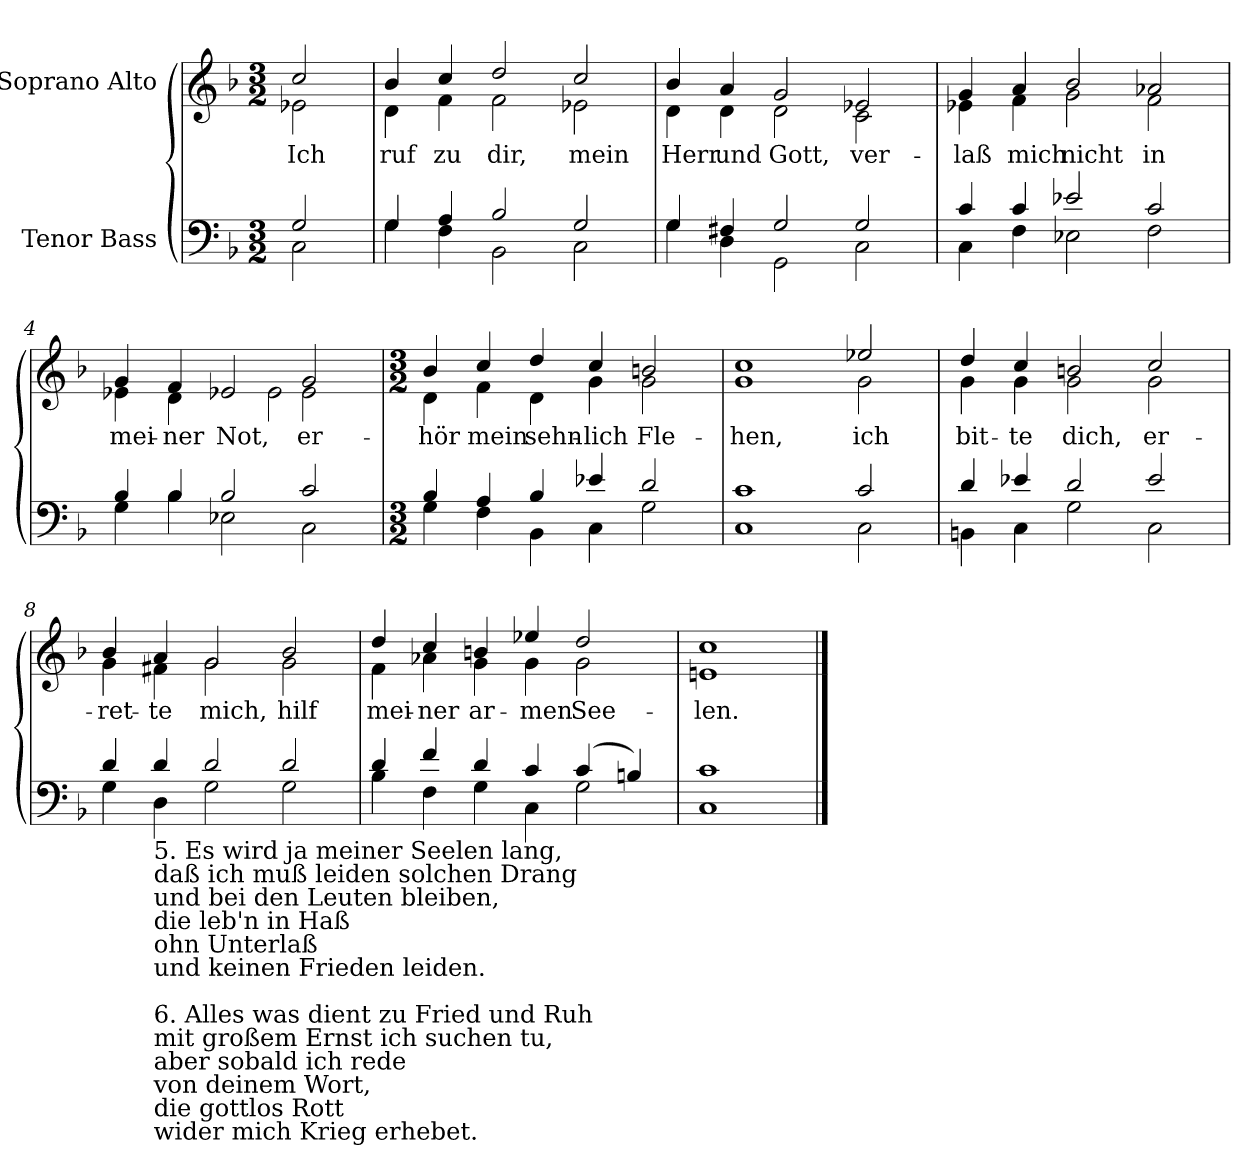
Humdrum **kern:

**kern	**kern	**text
*part2	*part1	*part1
*staff2	*staff1	*staff1
*I"Tenor Bass	*I"Soprano Alto	*
*clefF4	*clefG2	*
*k[b-]	*k[b-]	*
*F:	*F:	*
*M3/2	*M3/2	*
=	=	=
*^	*	*
!	!	!LO:TX:a:cj:t=Cornelius Becker\n(1561-1604)	!
!	!	!LO:TX:a:cj:t=Psalm 120, SWV 225	!
!	!	!LO:TX:a:cj:t=Heinrich Schütz\n(1585-1672)	!
!	!	!	!LO:LY:b
*	*	*^	*
2G/	2C\	2cc/	2e-X\	Ich
=1	=1	=1	=1	=1
!	!	!	!	!LO:LY:b
4G/	4G\	4b-/	4d\	ruf
!	!	!	!	!LO:LY:b
4A/	4F\	4cc/	4f\	zu
!	!	!	!	!LO:LY:b
2B-/	2BB-\	2dd/	2f\	dir,
!	!	!	!	!LO:LY:b
2G/	2C\	2cc/	2e-X\	mein
=2	=2	=2	=2	=2
!	!	!	!	!LO:LY:b
4G/	4G\	4b-/	4d\	Herr
!	!	!	!	!LO:LY:b
4F#X/	4D\	4a/	4d\	und
!	!	!	!	!LO:LY:b
2G/	2GG\	2g/	2d\	Gott,
!	!	!	!	!LO:LY:b
2G/	2C\	2e-X/	2c\	ver-
=3	=3	=3	=3	=3
!	!	!	!	!LO:LY:b
4c/	4C\	4g/	4e-X\	-laß
!	!	!	!	!LO:LY:b
4c/	4F\	4a/	4f\	mich
!	!	!	!	!LO:LY:b
2e-X/	2E-X\	2b-/	2g\	nicht
!	!	!	!	!LO:LY:b
2c/	2F\	2a-X/	2f\	in
=4	=4	=4	=4	=4
!	!	!	!	!LO:LY:b
4B-/	4G\	4g/	4e-X\	mei-
!	!	!	!	!LO:LY:b
4B-/	4B-\	4f/	4d\	-ner
!	!	!	!	!LO:LY:b
2B-/	2E-X\	2e-X/	2e-\	Not,
!	!	!	!	!LO:LY:b
2c/	2C\	2g/	2e-\	er-
!!LO:LB:g=z	!!
=5	=5	=5	=5	=5
*M3/2	*	*M3/2	*	*
!	!	!	!	!LO:LY:b
4B-/	4G\	4b-/	4d\	-hör
!	!	!	!	!LO:LY:b
4A/	4F\	4cc/	4f\	mein
!	!	!	!	!LO:LY:b
4B-/	4BB-\	4dd/	4d\	sehn-
!	!	!	!	!LO:LY:b
4e-X/	4C\	4cc/	4g\	-lich
!	!	!	!	!LO:LY:b
2d/	2G\	2bn/	2g\	Fle-
=6	=6	=6	=6	=6
!	!	!	!	!LO:LY:b
1c/	1C\	1cc/	1g\	-hen,
!	!	!	!	!LO:LY:b
2c/	2C\	2ee-X/	2g\	ich
=7	=7	=7	=7	=7
!	!	!	!	!LO:LY:b
4d/	4BBn\	4dd/	4g\	bit-
!	!	!	!	!LO:LY:b
4e-X/	4C\	4cc/	4g\	-te
!	!	!	!	!LO:LY:b
2d/	2G\	2bn/	2g\	dich,
!	!	!	!	!LO:LY:b
2e-/	2C\	2cc/	2g\	er-
=8	=8	=8	=8	=8
!	!	!	!	!LO:LY:b
4d/	4G\	4b-/	4g\	-ret-
!LO:TX:b:t=5. Es wird ja meiner Seelen lang,\ndaß ich muß leiden solchen Drang\nund bei den Leuten bleiben,\ndie leb'n in Haß\nohn Unterlaß\nund keinen Frieden leiden.\n\n6. Alles was dient zu Fried und Ruh\nmit großem Ernst ich suchen tu,\naber sobald ich rede\nvon deinem Wort,\ndie gottlos Rott\nwider mich Krieg erhebet.	!	!	!	!
!	!	!	!	!LO:LY:b
4d/	4D\	4a/	4f#X\	-te
!	!	!	!	!LO:LY:b
2d/	2G\	2g/	2g\	mich,
!	!	!	!	!LO:LY:b
2d/	2G\	2b-/	2g\	hilf
=9	=9	=9	=9	=9
!	!	!	!	!LO:LY:b
4d/	4B-\	4dd/	4f\	mei-
!	!	!	!	!LO:LY:b
4f/	4F\	4cc/	4a-X\	-ner
!	!	!	!	!LO:LY:b
4d/	4G\	4bn/	4g\	ar-
!	!	!	!	!LO:LY:b
4c/	4C\	4ee-X/	4g\	-men
!	!	!	!	!LO:LY:b
(>4c/	2G\	2dd/	2g\	See-
4Bn/)	.	.	.	.
=10	=10	=10	=10	=10
!	!	!	!	!LO:LY:b
1c/	1C\	1cc/	1en\	-len.
*v	*v	*	*	*
*	*v	*v	*
==	==	==
*-	*-	*-
